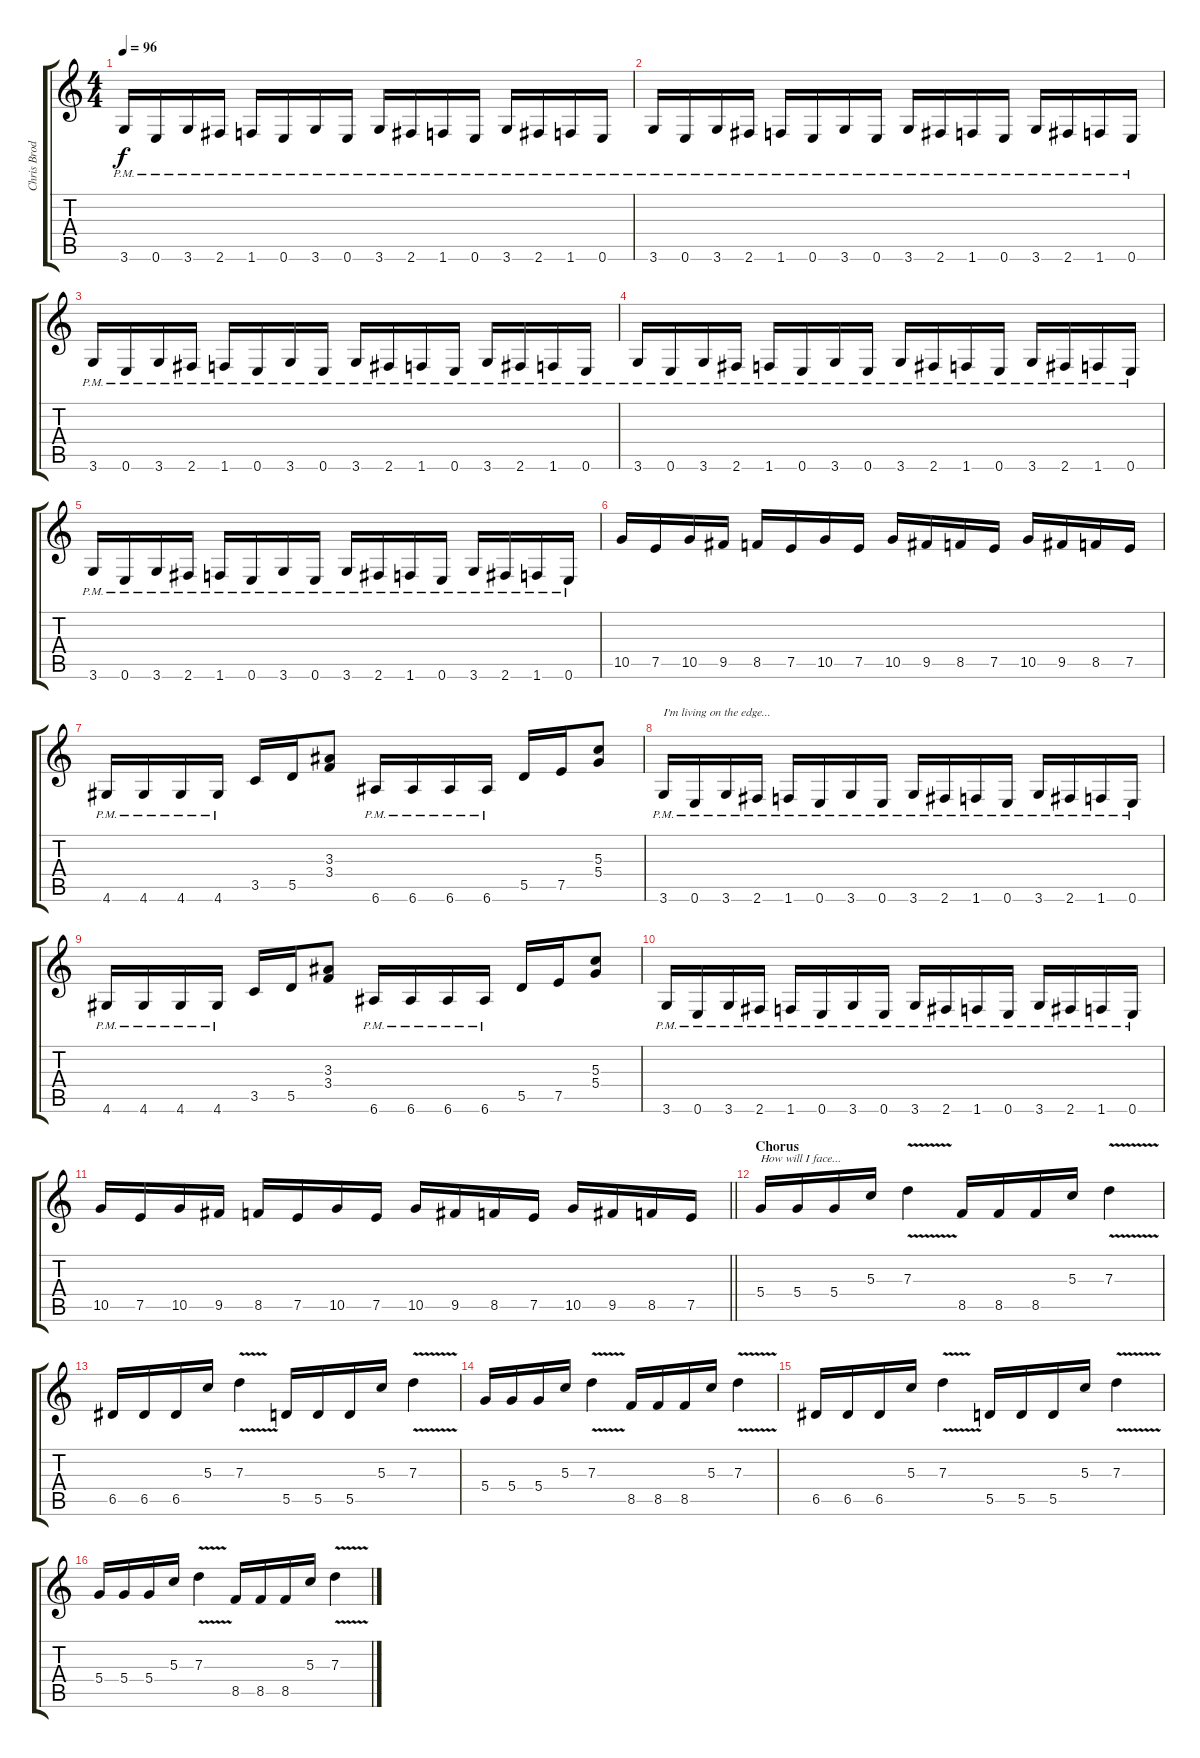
\track ("Chris Broderick" "Chris Brod") {instrument distortionguitar}
\staff {score tabs}
\tuning (E4 B3 G3 D3 A2 E2) {hide}
\ts (4 4)
\tempo 96
\clef g2
\ks c
3.6{pm}.16{dy f} 0.6{pm}.16 3.6{pm}.16 2.6{pm}.16 1.6{pm}.16 0.6{pm}.16 3.6{pm}.16 0.6{pm}.16 3.6{pm}.16 2.6{pm}.16 1.6{pm}.16 0.6{pm}.16 3.6{pm}.16 2.6{pm}.16 1.6{pm}.16 0.6{pm}.16 |
3.6{pm}.16 0.6{pm}.16 3.6{pm}.16 2.6{pm}.16 1.6{pm}.16 0.6{pm}.16 3.6{pm}.16 0.6{pm}.16 3.6{pm}.16 2.6{pm}.16 1.6{pm}.16 0.6{pm}.16 3.6{pm}.16 2.6{pm}.16 1.6{pm}.16 0.6{pm}.16 |
3.6{pm}.16 0.6{pm}.16 3.6{pm}.16 2.6{pm}.16 1.6{pm}.16 0.6{pm}.16 3.6{pm}.16 0.6{pm}.16 3.6{pm}.16 2.6{pm}.16 1.6{pm}.16 0.6{pm}.16 3.6{pm}.16 2.6{pm}.16 1.6{pm}.16 0.6{pm}.16 |
3.6{pm}.16 0.6{pm}.16 3.6{pm}.16 2.6{pm}.16 1.6{pm}.16 0.6{pm}.16 3.6{pm}.16 0.6{pm}.16 3.6{pm}.16 2.6{pm}.16 1.6{pm}.16 0.6{pm}.16 3.6{pm}.16 2.6{pm}.16 1.6{pm}.16 0.6{pm}.16 |
3.6{pm}.16 0.6{pm}.16 3.6{pm}.16 2.6{pm}.16 1.6{pm}.16 0.6{pm}.16 3.6{pm}.16 0.6{pm}.16 3.6{pm}.16 2.6{pm}.16 1.6{pm}.16 0.6{pm}.16 3.6{pm}.16 2.6{pm}.16 1.6{pm}.16 0.6{pm}.16 |
10.5.16 7.5.16 10.5.16 9.5.16 8.5.16 7.5.16 10.5.16 7.5.16 10.5.16 9.5.16 8.5.16 7.5.16 10.5.16 9.5.16 8.5.16 7.5.16 |
4.6{pm}.16 4.6{pm}.16 4.6{pm}.16 4.6{pm}.16 3.5.16 5.5.16 (3.3 3.4).8 6.6{pm}.16 6.6{pm}.16 6.6{pm}.16 6.6{pm}.16 5.5.16 7.5.16 (5.3 5.4).8 |
3.6{pm}.16{txt "I'm living on the edge..."} 0.6{pm}.16 3.6{pm}.16 2.6{pm}.16 1.6{pm}.16 0.6{pm}.16 3.6{pm}.16 0.6{pm}.16 3.6{pm}.16 2.6{pm}.16 1.6{pm}.16 0.6{pm}.16 3.6{pm}.16 2.6{pm}.16 1.6{pm}.16 0.6{pm}.16 |
4.6{pm}.16 4.6{pm}.16 4.6{pm}.16 4.6{pm}.16 3.5.16 5.5.16 (3.3 3.4).8 6.6{pm}.16 6.6{pm}.16 6.6{pm}.16 6.6{pm}.16 5.5.16 7.5.16 (5.3 5.4).8 |
3.6{pm}.16 0.6{pm}.16 3.6{pm}.16 2.6{pm}.16 1.6{pm}.16 0.6{pm}.16 3.6{pm}.16 0.6{pm}.16 3.6{pm}.16 2.6{pm}.16 1.6{pm}.16 0.6{pm}.16 3.6{pm}.16 2.6{pm}.16 1.6{pm}.16 0.6{pm}.16 |
\barLineRight lightlight
10.5.16 7.5.16 10.5.16 9.5.16 8.5.16 7.5.16 10.5.16 7.5.16 10.5.16 9.5.16 8.5.16 7.5.16 10.5.16 9.5.16 8.5.16 7.5.16 |
\section ("" "Chorus")
5.4.16{txt "How will I face..."} 5.4.16 5.4.16 5.3.16 7.3{v}.4 8.5.16 8.5.16 8.5.16 5.3.16 7.3{v}.4 |
6.5.16 6.5.16 6.5.16 5.3.16 7.3{v}.4 5.5.16 5.5.16 5.5.16 5.3.16 7.3{v}.4 |
5.4.16 5.4.16 5.4.16 5.3.16 7.3{v}.4 8.5.16 8.5.16 8.5.16 5.3.16 7.3{v}.4 |
6.5.16 6.5.16 6.5.16 5.3.16 7.3{v}.4 5.5.16 5.5.16 5.5.16 5.3.16 7.3{v}.4 |
5.4.16 5.4.16 5.4.16 5.3.16 7.3{v}.4 8.5.16 8.5.16 8.5.16 5.3.16 7.3{v}.4
